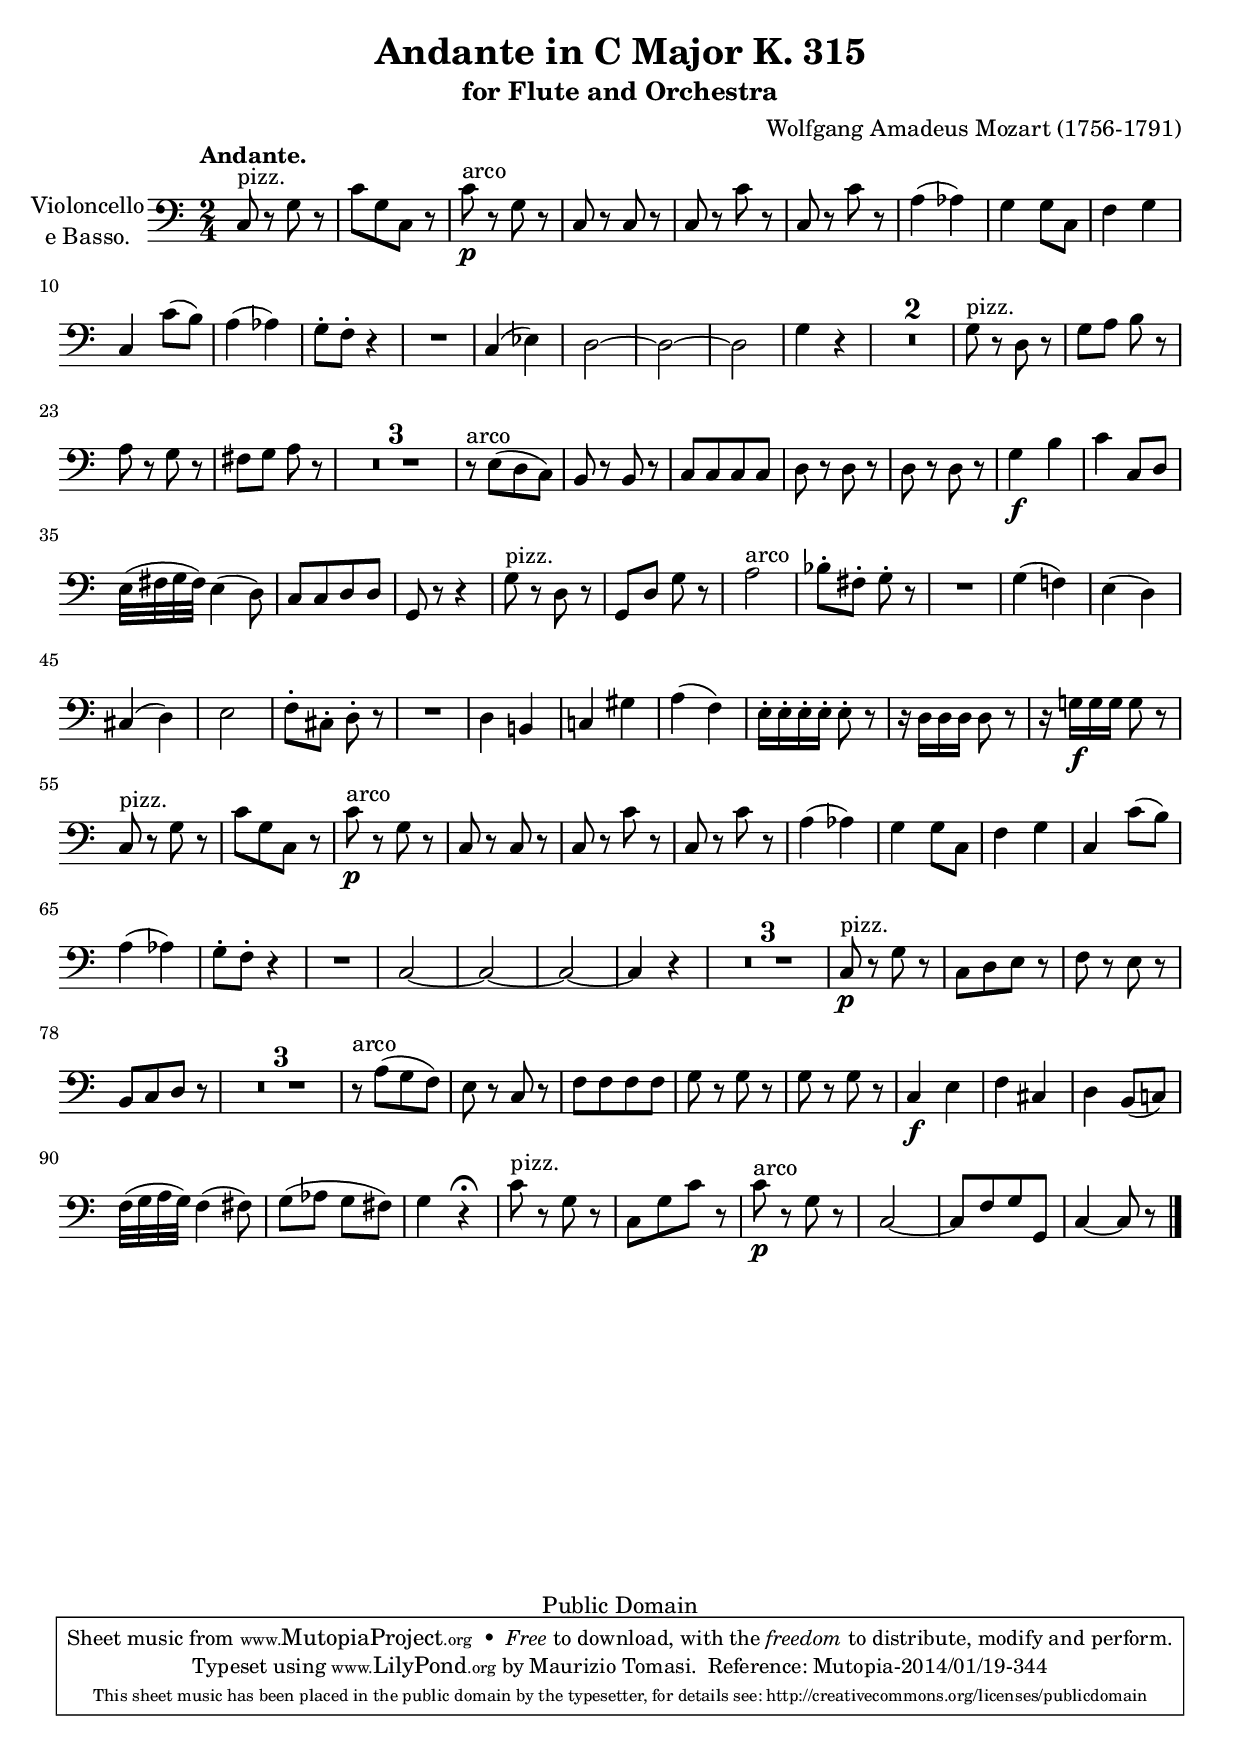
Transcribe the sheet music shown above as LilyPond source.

% -*- LilyPond -*-

\version "2.18.0"

\include "defs.ly"
\version "2.18.0"

bassoPart =  \relative c {
    \key c \major
    \clef bass

    \noTupletBracket

    c8^\markup { pizz. } r g' r
    | c[ g c,] r
    | c'\p^\markup { arco } r g r
    | c, r c r
    | c r c' r
    | c, r c' r
    | a4( as)
    | g g8 c,
    | f4 g

% 10
    | c, c'8( b)
    | a4( as)
    | g8-. f-. r4
    | R2
    | c4( es)
    | d2 ~
    | d ~
    | d 
    | g4 r
    | R2*2

% 21
    | g8^\markup { pizz. } r d r
    | g a b r
    | a r g r
    | fis g a r
    | R2*3
    | r8^\markup { arco } e[( d c)]
    | b8 r b r

% 30
    | c[ c c c]
    | d r d r
    | d r d r
    | g4\f b
    | c c,8 d
    | e32( fis g fis) e4( d8)
    | c[ c d d]
    | g, r r4
    | g'8^\markup { pizz. } r d r
    | g, d' g r

% 40
    | a2^\markup { arco }
    | bes8-. fis-. g-. r
    | R2
    | g4( f!)
    | e( d)
    | cis( d)
    | e2
    | f8-. cis-. d-. r
    | R2
    | d4 b!

% 50
    | c! gis'
    | a( f)
    | e16-. e-. e-. e-. e8-. r
    | r16 d d d d8 r
    | r16 g!\f g g g8 r
    | c,^\markup { pizz. } r g' r
    | c[ g c,] r
    | c'8\p^\markup { arco } r g r
    | c, r c r
    | c r c' r 

% 60
    | c, r c' r
    | a4( as)
    | g g8 c,
    | f4 g
    | c, c'8( b)
    | a4( as)
    | g8-. f-. r4
    | R2
    | c2 ~
    | c ~

% 70
    | c ~
    | c4 r
    | R2*3
    | c8\p^\markup { pizz. } r g' r
    | c,[ d e] r
    | f r e r
    | b[ c d] r
    | R2*3

% 82
    | \raiseText r8^\markup { arco } a'[( g f)]
    | e r c r
    | f[ f f f]
    | g r g r
    | g r g r
    | c,4\f e
    | f cis
    | d b8( c!)
    | f32( g a g) f4( fis8)
    | g( as g fis)

% 90
    | g4 r\fermata
    | c8^\markup { pizz. } r g r
    | c,[ g' c] r
    | c\p^\markup { arco } r g r
    | c,2 ~
    | c8[ f g g,]
    | c4 ~ c8 r

    \bar "|."
}


\score {
  \new Staff \with {
    midiInstrument = #"string ensemble 1"
    instrumentName = \markup {
      \center-column { "Violoncello" "e Basso." }
    }
  } <<
    \override Score.BarNumber.padding = #3
    \set Score.skipBars = ##t
    \compressFullBarRests

    \tempo "Andante."
	\time 2/4
	\bassoPart
  >>

  \midi {
    \tempo 4 = 46
  }

  \layout { }
}
